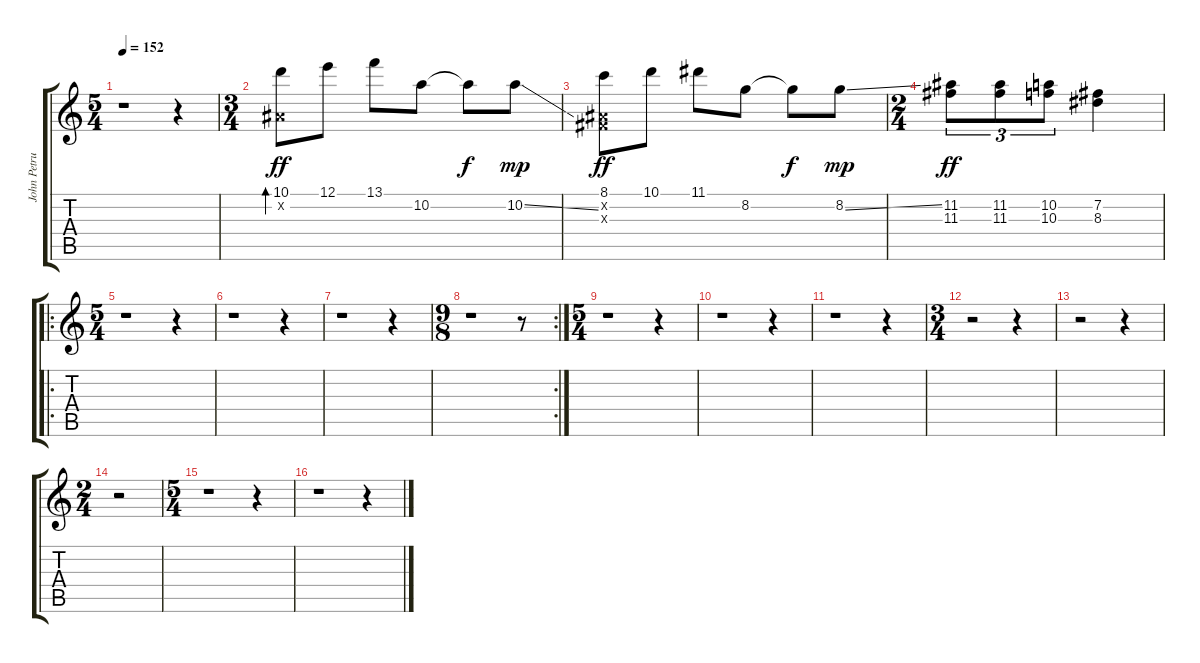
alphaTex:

\track ("John Petrucci (Guitar 2)" "John Petru") {instrument distortionguitar}
\staff {score tabs}
\tuning (E4 B3 G3 D3 A2 E2) {hide}
\ts (5 4)
\tempo 152
\clef g2
\ks c
r.1{dy ff} r.4 |
\ts (3 4)
(10.1 -1.2{x}).8{bd 120} 12.1.8 13.1.8 10.2.8 10.2{t}.8{dy f} 10.2{ss}.8{dy mp} |
(8.1 -1.2{x} -1.3{x}).8{dy ff} 10.1.8 11.1.8 8.2.8 8.2{t}.8{dy f} 8.2{ss}.8{dy mp} |
\ts (2 4)
(11.2 11.3).8{tu (3 2) dy ff} (11.2 11.3).8{tu (3 2)} (10.2 10.3).8{tu (3 2)} (7.2 8.3).4 |
\ro
\ts (5 4)
r.1 r.4 |
r.1 r.4 |
r.1 r.4 |
\rc 2
\ts (9 8)
r.1 r.8 |
\ts (5 4)
r.1 r.4 |
r.1 r.4 |
r.1 r.4 |
\ts (3 4)
r.2 r.4 |
r.2 r.4 |
\ts (2 4)
r.2 |
\ts (5 4)
r.1 r.4 |
r.1 r.4
